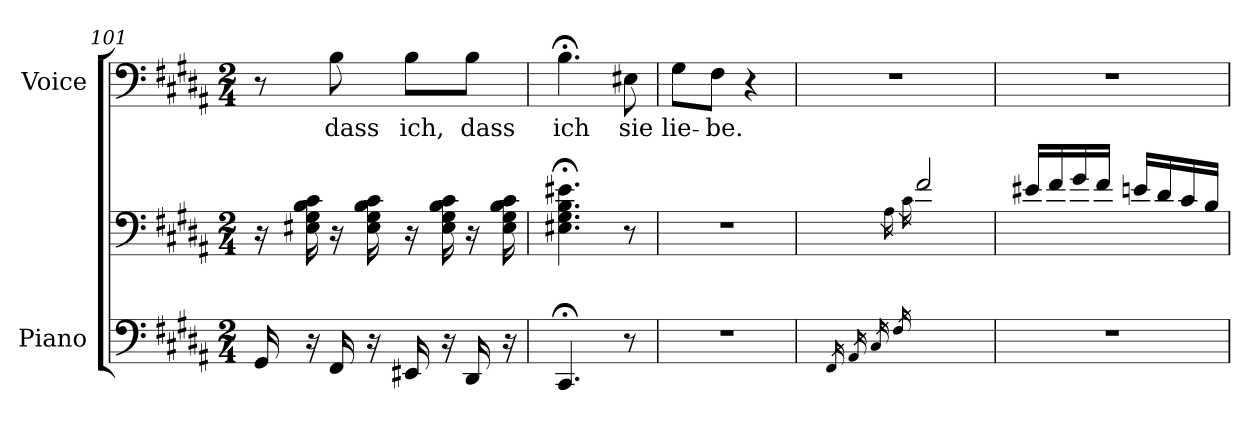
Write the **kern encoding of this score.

**kern	**kern	**kern	**text
*part2	*part2	*part1	*part1
*staff3	*staff2	*staff1	*staff1
*I"Piano	*	*I"Voice	*
*I'Pno.	*	*I'Voice	*
*clefF4	*clefF4	*clefF4	*
*k[f#c#g#d#a#]	*k[f#c#g#d#a#]	*k[f#c#g#d#a#]	*
*B:	*B:	*B:	*
*M2/4	*M2/4	*M2/4	*
=101	=101	=101	=101
16GG#i/	16r	8r	.
16r	16E#Xi\ 16G#i 16Bi 16c#i	.	.
!	!	!	!LO:LY:b:color=#000000
16FF#i/	16r	8Bi\	dass
16r	16E#i\ 16G#i 16Bi 16c#i	.	.
!	!	!	!LO:LY:b:color=#000000
16EE#Xi/	16r	8Bi\L	ich,
16r	16E#i\ 16G#i 16Bi 16c#i	.	.
!	!	!	!LO:LY:b:color=#000000
16DD#i/	16r	8Bi\J	dass
16r	16E#i\ 16G#i 16Bi 16c#i	.	.
!!LO:LB:g=z
=102	=102	=102	=102
!	!	!	!LO:LY:b:color=#000000
4.CC#;i/	4.E#Xi\; 4.G#i; 4.Bi; 4.e#Xi;	4.B;i\	ich
!	!	!	!LO:LY:b:color=#000000
8r	8r	8E#Xi\	sie
=103	=103	=103	=103
!LO:N:vis=1	!LO:N:vis=1	!	!
!	!	!	!LO:LY:b:color=#000000
2r	2r	8G#i\L	lie-
!	!	!	!LO:LY:b:color=#000000
.	.	8F#i\J	-be.
.	.	4r	.
=104	=104	=104	=104
(16qFF#i/LL	.	.	.
16qAA#i/	.	.	.
16qC#i/	.	.	.
16qF#i/	.	.	.
*	*clefG2	*	*
.	16qA#i\	.	.
.	16qc#i\JJ	.	.
*^	*	*	*
!	!LO:N:vis=1	!	!LO:N:vis=1	!
2ryy	2ryy	2f#i/	2r	.
=105	=105	=105	=105	=105
!LO:N:vis=1	!	!	!LO:N:vis=1	!
*v	*v	*	*	*
2r	16e#Xi/LL	2r	.
.	16f#i/	.	.
.	16g#i/	.	.
.	16f#i/JJ	.	.
.	16eni/LL	.	.
.	16d#i/	.	.
.	16c#i/	.	.
.	16Bi/JJ)	.	.
=	=	=	=
*-	*-	*-	*-
